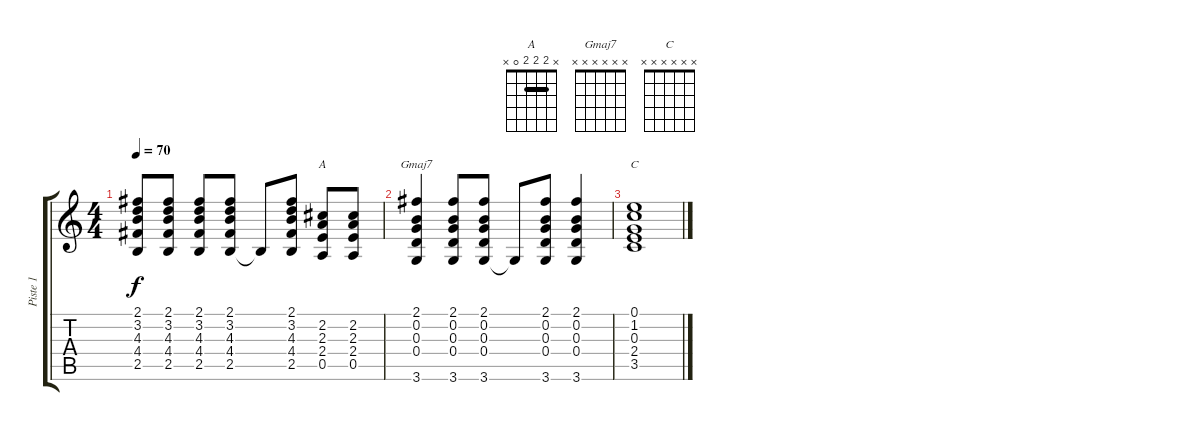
\track ("Piste 1" "Piste 1") {instrument acousticguitarsteel}
\staff {score tabs}
\tuning (E4 B3 G3 D3 A2 E2) {hide}
\chord ("A" x 2 2 2 0 x) {barre 2}
\chord ("Gmaj7" x x x x x x)
\chord ("C" x x x x x x)
\ts (4 4)
\tempo 70
\clef g2
\ks c
(2.1 3.2 4.3 4.4 2.5).8{dy f} (2.1 3.2 4.3 4.4 2.5).8 (2.1 3.2 4.3 4.4 2.5).8 (2.1 3.2 4.3 4.4 2.5).8 2.5{t}.8 (2.1 3.2 4.3 4.4 2.5).8 (2.2 2.3 2.4 0.5).8{ch "A"} (2.2 2.3 2.4 0.5).8 |
(2.1 0.2 0.3 0.4 3.6).4{ch "Gmaj7"} (2.1 0.2 0.3 0.4 3.6).8 (2.1 0.2 0.3 0.4 3.6).8 3.6{t}.8 (2.1 0.2 0.3 0.4 3.6).8 (2.1 0.2 0.3 0.4 3.6).4 |
(0.1 1.2 0.3 2.4 3.5).1{ch "C"}
